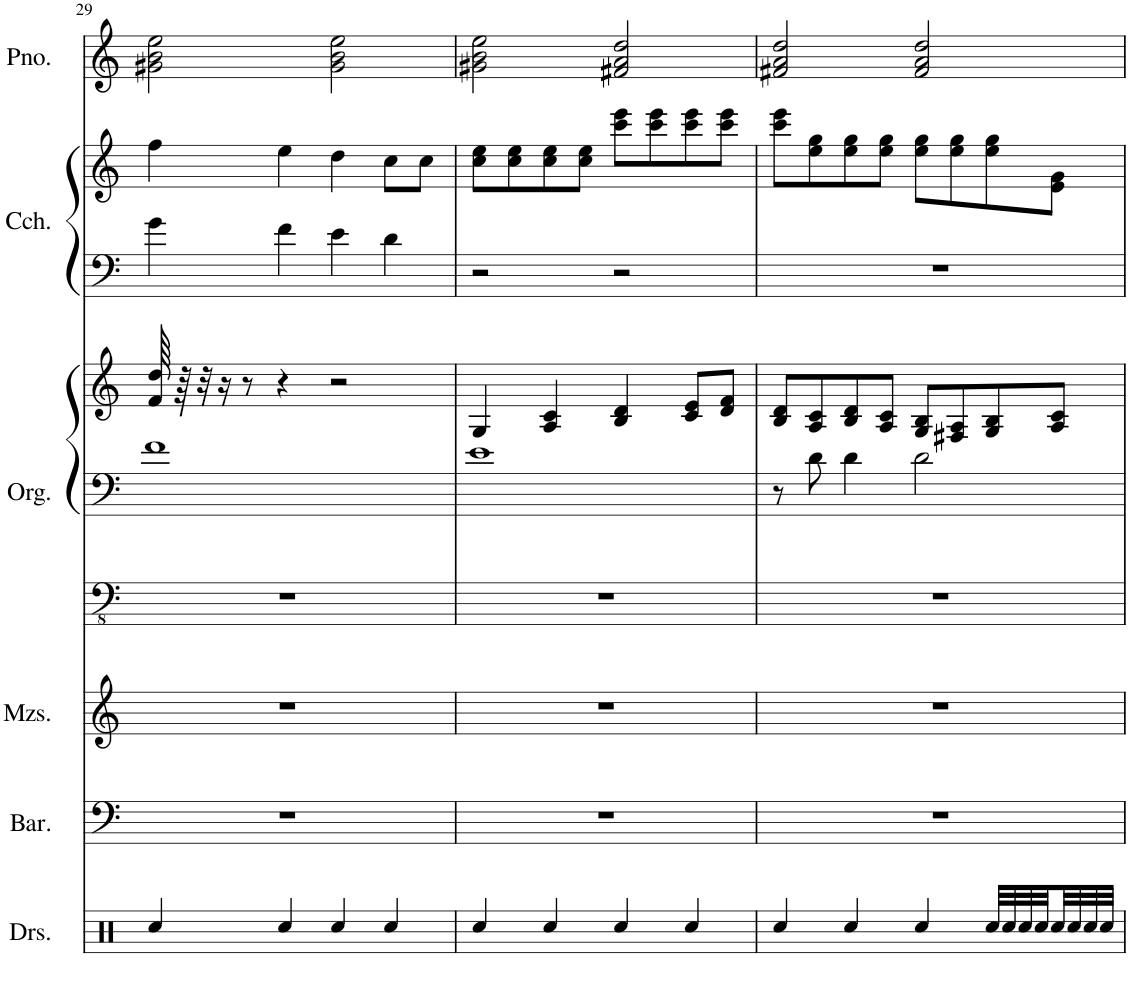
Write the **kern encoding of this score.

**kern	**kern	**kern	**kern	**kern	**kern	**kern	**kern	**kern
*part6	*part5	*part4	*part3	*part3	*part3	*part2	*part2	*part1
*staff9	*staff8	*staff7	*staff6	*staff5	*staff4	*staff3	*staff2	*staff1
*I"Drumset	*I"Baritone	*I"Mezzo-soprano	*I"Pipe Organ	*	*	*I"Clavichord	*	*I"Piano
*I'Drs.	*I'Bar.	*I'Mzs.	*I'Org.	*	*	*I'Cch.	*	*I'Pno.
!!LO:PB:g=z
*clefX	*clefF4	*clefG2	*clefFv4	*clefF4	*clefG2	*clefF4	*clefG2	*clefG2
*k[]	*k[]	*k[]	*k[]	*k[]	*k[]	*k[]	*k[]	*k[]
*M4/4	*M4/4	*M4/4	*M4/4	*M4/4	*M4/4	*M4/4	*M4/4	*M4/4
=29	=29	=29	=29	=29	=29	=29	=29	=29
4Rcc/	1r	1r	1r	1f	64f/ 64dd/	4g\	4ff\	2g#X\ 2b\ 2ee\
.	.	.	.	.	64r	.	.	.
.	.	.	.	.	32r	.	.	.
.	.	.	.	.	16r	.	.	.
.	.	.	.	.	8r	.	.	.
4Rcc/	.	.	.	.	4r	4f\	4ee\	.
4Rcc/	.	.	.	.	2r	4e\	4dd\	2g#\ 2b\ 2ee\
4Rcc/	.	.	.	.	.	4d\	8cc\L	.
.	.	.	.	.	.	.	8cc\J	.
=30	=30	=30	=30	=30	=30	=30	=30	=30
4Rcc/	1r	1r	1r	1e	4G/	2r	8cc\ 8ee\L	2g#X\ 2b\ 2ee\
.	.	.	.	.	.	.	8cc\ 8ee\	.
4Rcc/	.	.	.	.	4A/ 4c/	.	8cc\ 8ee\	.
.	.	.	.	.	.	.	8cc\ 8ee\J	.
4Rcc/	.	.	.	.	4B/ 4d/	2r	8ccc\ 8eee\L	2f#X/ 2a/ 2dd/
.	.	.	.	.	.	.	8ccc\ 8eee\	.
4Rcc/	.	.	.	.	8c/ 8e/L	.	8ccc\ 8eee\	.
.	.	.	.	.	8d/ 8f/J	.	8ccc\ 8eee\J	.
=31	=31	=31	=31	=31	=31	=31	=31	=31
4Rcc/	1r	1r	1r	8r	8B/ 8d/L	1r	8ccc\ 8eee\L	2f#X/ 2a/ 2dd/
.	.	.	.	8d\	8A/ 8c/	.	8ee\ 8gg\	.
4Rcc/	.	.	.	4d\	8B/ 8d/	.	8ee\ 8gg\	.
.	.	.	.	.	8A/ 8c/J	.	8ee\ 8gg\J	.
4Rcc/	.	.	.	2d\	8G/ 8B/L	.	8ee\ 8gg\L	2f#/ 2a/ 2dd/
.	.	.	.	.	8F#X/ 8A/	.	8ee\ 8gg\	.
32Rcc/LLL	.	.	.	.	8G/ 8B/	.	8ee\ 8gg\	.
32Rcc/	.	.	.	.	.	.	.	.
32Rcc/	.	.	.	.	.	.	.	.
32Rcc/	.	.	.	.	.	.	.	.
32Rcc/	.	.	.	.	8A/ 8c/J	.	8e\ 8g\J	.
32Rcc/	.	.	.	.	.	.	.	.
32Rcc/	.	.	.	.	.	.	.	.
32Rcc/JJJ	.	.	.	.	.	.	.	.
=	=	=	=	=	=	=	=	=
*-	*-	*-	*-	*-	*-	*-	*-	*-
